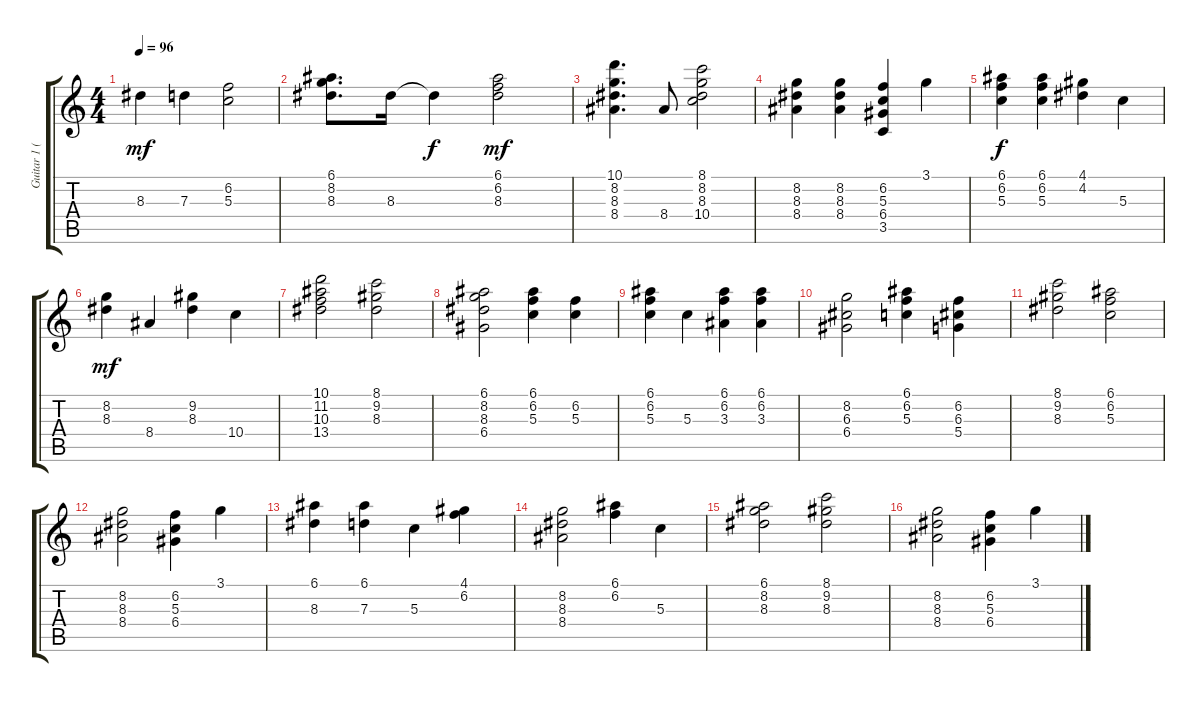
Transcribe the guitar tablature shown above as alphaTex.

\track ("Guitar 1 (Rythm)" "Guitar 1 (") {instrument electricguitarclean}
\staff {score tabs}
\tuning (E4 B3 G3 D3 A2 E2) {hide}
\ts (4 4)
\tempo 96
\clef g2
\ks c
8.3.4{dy mf} 7.3.4 (6.2 5.3).2 |
(6.1 8.2 8.3).8{d} 8.3.16 8.3{t}.4{dy f} (6.1 6.2 8.3).2{dy mf} |
(10.1 8.2 8.3 8.4).4{d} 8.4.8 (8.1 8.2 8.3 10.4).2 |
(8.2 8.3 8.4).4 (8.2 8.3 8.4).4 (6.2 5.3 6.4 3.5).4 3.1.4 |
(6.1 6.2 5.3).4{dy f} (6.1 6.2 5.3).4 (4.1 4.2).4 5.3.4 |
(8.2 8.3).4{dy mf} 8.4.4 (9.2 8.3).4 10.4.4 |
(10.1 11.2 10.3 13.4).2 (8.1 9.2 8.3).2 |
(6.1 8.2 8.3 6.4).2 (6.1 6.2 5.3).4 (6.2 5.3).4 |
(6.1 6.2 5.3).4 5.3.4 (6.1 6.2 3.3).4 (6.1 6.2 3.3).4 |
(8.2 6.3 6.4).2 (6.1 6.2 5.3).4 (6.2 6.3 5.4).4 |
(8.1 9.2 8.3).2 (6.1 6.2 5.3).2 |
(8.2 8.3 8.4).2 (6.2 5.3 6.4).4 3.1.4 |
(6.1 8.3).4 (6.1 7.3).4 5.3.4 (4.1 6.2).4 |
(8.2 8.3 8.4).2 (6.1 6.2).4 5.3.4 |
(6.1 8.2 8.3).2 (8.1 9.2 8.3).2 |
(8.2 8.3 8.4).2 (6.2 5.3 6.4).4 3.1.4
